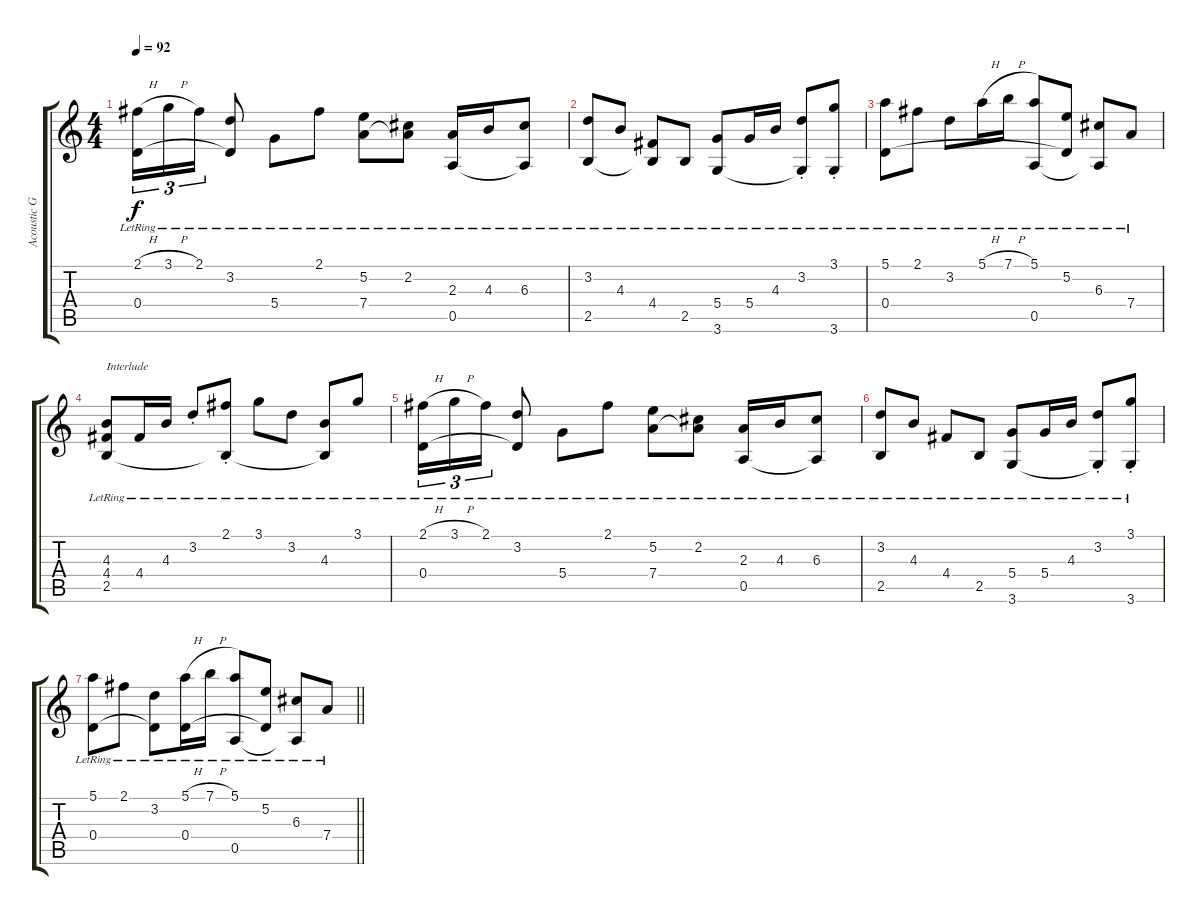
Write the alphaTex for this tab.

\track ("Acoustic Guitar 1" "Acoustic G") {instrument acousticguitarsteel}
\staff {score tabs}
\tuning (E4 B3 G3 D3 A2 E2) {hide}
\ts (4 4)
\tempo 92
\clef g2
\ks c
(2.1{h lr} 0.4).16{tu (3 2) dy f} 3.1{h lr}.16{tu (3 2)} 2.1{lr}.16{tu (3 2)} (3.2{lr} 0.4{t}).8 5.4{lr}.8 2.1{lr}.8 (5.2{lr} 7.4{lr}).8 (2.2{lr} 7.4{t}).8 (2.3{lr} 0.5{lr}).16 4.3{lr}.16 (6.3{lr} 0.5{t}).8 |
(3.2{lr} 2.5{lr}).8 4.3{lr}.8 (4.4{lr} 2.5{t}).8 2.5{lr}.8 (5.4{lr} 3.6{lr}).8 5.4{lr}.16 4.3{lr}.16 (3.2{st lr} 3.6{t}).8 (3.1{st lr} 3.6).8 |
(5.1{lr} 0.4).8 2.1{lr}.8 3.2{lr}.8 5.1{h lr}.16 7.1{h lr}.16 (5.1{lr} 0.5).8 (5.2{lr} 0.4{t}).8 (6.3{lr} 0.5{t}).8 7.4{lr}.8 |
(4.3{lr} 4.4{lr} 2.5{lr}).8{txt "Interlude"} 4.4{lr}.16 4.3{lr}.16 3.2{st lr}.8 (2.1{st lr} 2.5{t}).8 3.1{lr}.8 3.2{lr}.8 (4.3{lr} 2.5{t}).8 3.1{lr}.8 |
(2.1{h lr} 0.4).16{tu (3 2)} 3.1{h lr}.16{tu (3 2)} 2.1{lr}.16{tu (3 2)} (3.2{lr} 0.4{t}).8 5.4{lr}.8 2.1{lr}.8 (5.2{lr} 7.4{lr}).8 (2.2{lr} 7.4{t}).8 (2.3{lr} 0.5{lr}).16 4.3{lr}.16 (6.3{lr} 0.5{t}).8 |
(3.2{lr} 2.5{lr}).8 4.3{lr}.8 4.4{lr}.8 2.5{lr}.8 (5.4{lr} 3.6{lr}).8 5.4{lr}.16 4.3{lr}.16 (3.2{st lr} 3.6{t}).8 (3.1{st lr} 3.6).8 |
\barLineRight lightlight
(5.1{lr} 0.4).8 2.1{lr}.8 (3.2{lr} 0.4{t}).8 (5.1{h lr} 0.4).16 7.1{h lr}.16 (5.1{lr} 0.5).8 (5.2{lr} 0.4{t}).8 (6.3{lr} 0.5{t}).8 7.4{lr}.8
